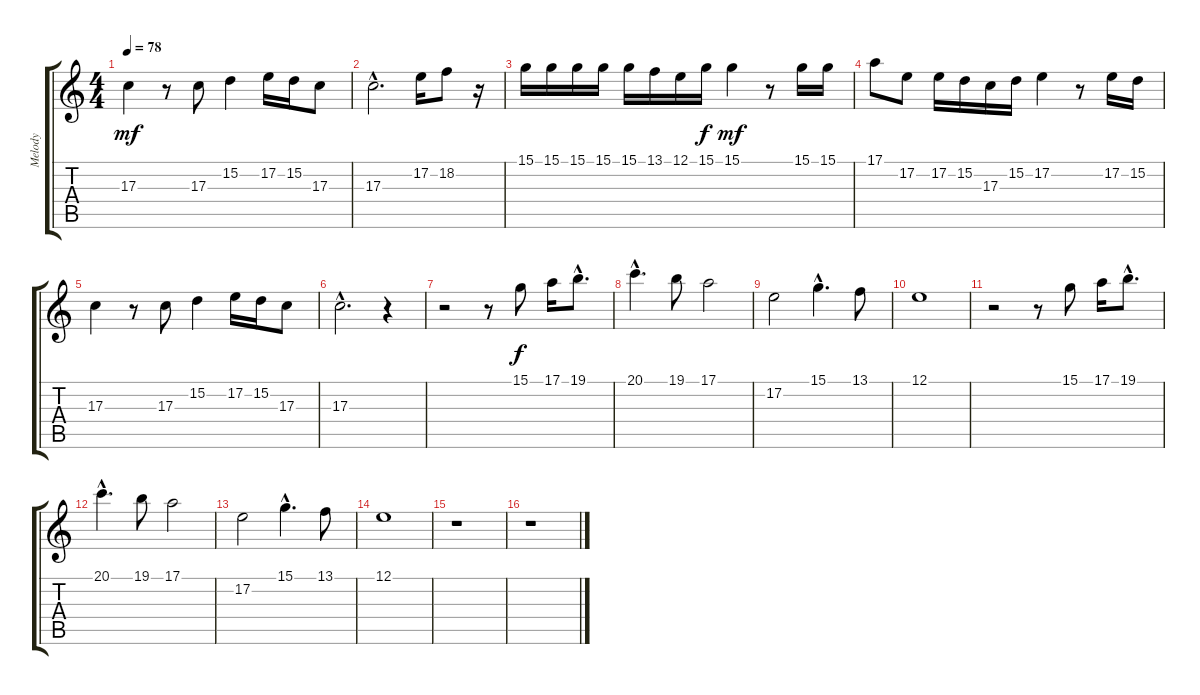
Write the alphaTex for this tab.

\track ("Melody" "Melody") {instrument electricgrandpiano}
\staff {score tabs}
\tuning (E4 B3 G3 D3 A2 E2) {hide}
\ts (4 4)
\tempo 78
\clef g2
\ks c
17.3.4{dy mf} r.8 17.3.8 15.2.4 17.2.16 15.2.16 17.3.8 |
17.3{hac}.2{d} 17.2.16 18.2.8 r.16 |
15.1.16 15.1.16 15.1.16 15.1.16 15.1.16 13.1.16 12.1.16 15.1.16{dy f} 15.1.4{dy mf} r.8 15.1.16 15.1.16 |
17.1.8 17.2.8 17.2.16 15.2.16 17.3.16 15.2.16 17.2.4 r.8 17.2.16 15.2.16 |
17.3.4 r.8 17.3.8 15.2.4 17.2.16 15.2.16 17.3.8 |
17.3{hac}.2{d} r.4 |
r.2 r.8 15.1.8{dy f} 17.1.16 19.1{hac}.8{d} |
20.1{hac}.4{d} 19.1.8 17.1.2 |
17.2.2 15.1{hac}.4{d} 13.1.8 |
12.1.1 |
r.2 r.8 15.1.8 17.1.16 19.1{hac}.8{d} |
20.1{hac}.4{d} 19.1.8 17.1.2 |
17.2.2 15.1{hac}.4{d} 13.1.8 |
12.1.1 |
r.1 |
r.1
